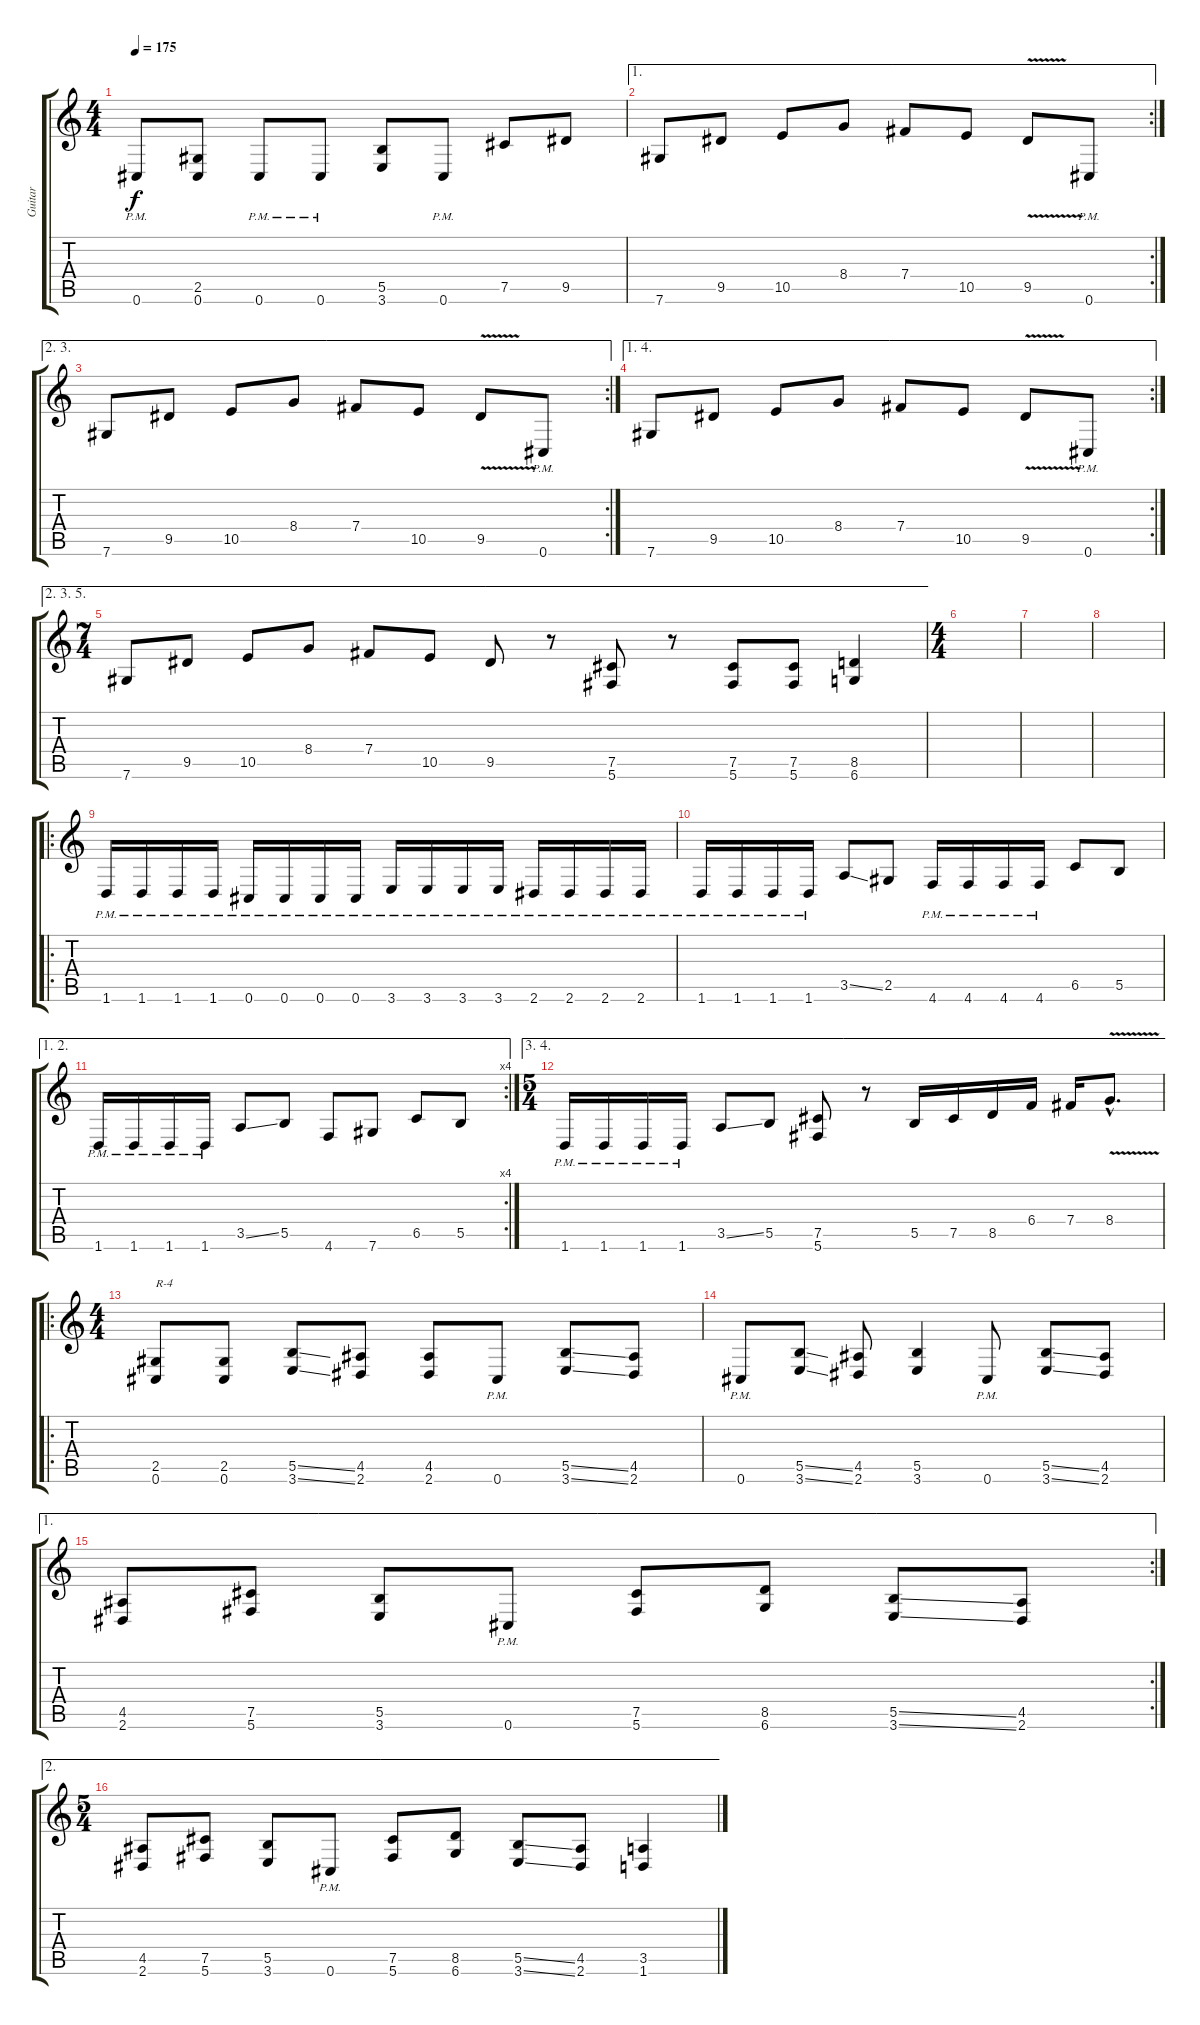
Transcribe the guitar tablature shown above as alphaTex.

\track ("Guitar" "Guitar") {instrument distortionguitar}
\staff {score tabs}
\tuning (C4 Ab3 E3 B2 Gb2 Db2) {hide}
\ts (4 4)
\tempo 175
\clef g2
\ks c
0.6{pm}.8{dy f} (2.5 0.6).8 0.6{pm}.8 0.6{pm}.8 (5.5 3.6).8 0.6{pm}.8 7.5.8 9.5.8 |
\ae 1
\rc 2
7.6.8 9.5.8 10.5.8 8.4.8 7.4.8 10.5.8 9.5{v}.8 0.6{pm}.8 |
\ae (2 3)
\rc 2
7.6.8 9.5.8 10.5.8 8.4.8 7.4.8 10.5.8 9.5{v}.8 0.6{pm}.8 |
\ae (1 4)
\rc 2
7.6.8 9.5.8 10.5.8 8.4.8 7.4.8 10.5.8 9.5{v}.8 0.6{pm}.8 |
\ae (2 3 5)
\ts (7 4)
7.6.8 9.5.8 10.5.8 8.4.8 7.4.8 10.5.8 9.5.8 r.8 (7.5 5.6).8 r.8 (7.5 5.6).8 (7.5 5.6).8 (8.5 6.6).4 |
\ts (4 4)
|
|
|
\ro
1.6{pm}.16 1.6{pm}.16 1.6{pm}.16 1.6{pm}.16 0.6{pm}.16 0.6{pm}.16 0.6{pm}.16 0.6{pm}.16 3.6{pm}.16 3.6{pm}.16 3.6{pm}.16 3.6{pm}.16 2.6{pm}.16 2.6{pm}.16 2.6{pm}.16 2.6{pm}.16 |
1.6{pm}.16 1.6{pm}.16 1.6{pm}.16 1.6{pm}.16 3.5{ss}.8 2.5.8 4.6{pm}.16 4.6{pm}.16 4.6{pm}.16 4.6{pm}.16 6.5.8 5.5.8 |
\ae (1 2)
\rc 4
1.6{pm}.16 1.6{pm}.16 1.6{pm}.16 1.6{pm}.16 3.5{ss}.8 5.5.8 4.6.8 7.6.8 6.5.8 5.5.8 |
\ae (3 4)
\ts (5 4)
1.6{pm}.16 1.6{pm}.16 1.6{pm}.16 1.6{pm}.16 3.5{ss}.8 5.5.8 (7.5 5.6).8 r.8 5.5.16 7.5.16 8.5.16 6.4.16 7.4.16 8.4{v hac}.8{d} |
\ro
\ts (4 4)
(2.5 0.6).8{txt "R-4"} (2.5 0.6).8 (5.5{ss} 3.6{ss}).8 (4.5 2.6).8 (4.5 2.6).8 0.6{pm}.8 (5.5{ss} 3.6{ss}).8 (4.5 2.6).8 |
0.6{pm}.8 (5.5{ss} 3.6{ss}).8 (4.5 2.6).8 (5.5 3.6).4 0.6{pm}.8 (5.5{ss} 3.6{ss}).8 (4.5 2.6).8 |
\ae 1
\rc 2
(4.5 2.6).8 (7.5 5.6).8 (5.5 3.6).8 0.6{pm}.8 (7.5 5.6).8 (8.5 6.6).8 (5.5{ss} 3.6{ss}).8 (4.5 2.6).8 |
\ae 2
\ts (5 4)
(4.5 2.6).8 (7.5 5.6).8 (5.5 3.6).8 0.6{pm}.8 (7.5 5.6).8 (8.5 6.6).8 (5.5{ss} 3.6{ss}).8 (4.5 2.6).8 (3.5 1.6).4
